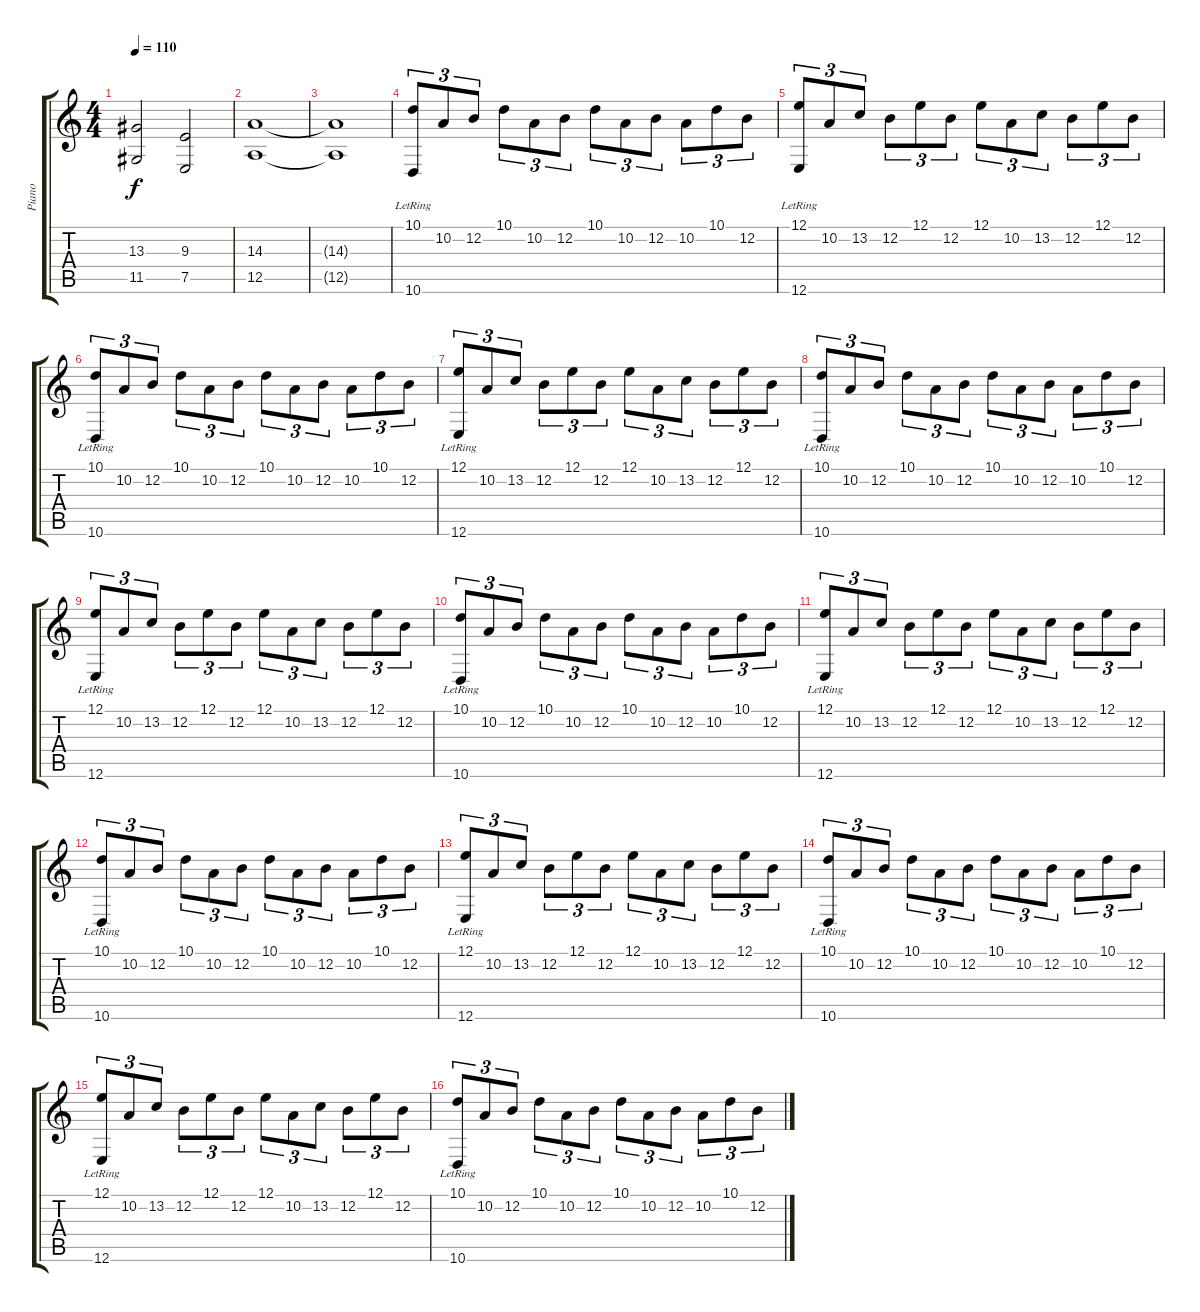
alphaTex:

\track ("Piano" "Piano") {instrument brightacousticpiano}
\staff {score tabs}
\tuning (E4 B3 G3 D3 A2 E2) {hide}
\ts (4 4)
\tempo 110
\clef g2
\ks c
(13.3 11.5).2{dy f} (9.3 7.5).2 |
(14.3 12.5).1 |
(14.3{t} 12.5{t}).1 |
(10.1 10.6{lr}).8{tu (3 2)} 10.2.8{tu (3 2)} 12.2.8{tu (3 2)} 10.1.8{tu (3 2)} 10.2.8{tu (3 2)} 12.2.8{tu (3 2)} 10.1.8{tu (3 2)} 10.2.8{tu (3 2)} 12.2.8{tu (3 2)} 10.2.8{tu (3 2)} 10.1.8{tu (3 2)} 12.2.8{tu (3 2)} |
(12.1 12.6{lr}).8{tu (3 2)} 10.2.8{tu (3 2)} 13.2.8{tu (3 2)} 12.2.8{tu (3 2)} 12.1.8{tu (3 2)} 12.2.8{tu (3 2)} 12.1.8{tu (3 2)} 10.2.8{tu (3 2)} 13.2.8{tu (3 2)} 12.2.8{tu (3 2)} 12.1.8{tu (3 2)} 12.2.8{tu (3 2)} |
(10.1 10.6{lr}).8{tu (3 2)} 10.2.8{tu (3 2)} 12.2.8{tu (3 2)} 10.1.8{tu (3 2)} 10.2.8{tu (3 2)} 12.2.8{tu (3 2)} 10.1.8{tu (3 2)} 10.2.8{tu (3 2)} 12.2.8{tu (3 2)} 10.2.8{tu (3 2)} 10.1.8{tu (3 2)} 12.2.8{tu (3 2)} |
(12.1 12.6{lr}).8{tu (3 2)} 10.2.8{tu (3 2)} 13.2.8{tu (3 2)} 12.2.8{tu (3 2)} 12.1.8{tu (3 2)} 12.2.8{tu (3 2)} 12.1.8{tu (3 2)} 10.2.8{tu (3 2)} 13.2.8{tu (3 2)} 12.2.8{tu (3 2)} 12.1.8{tu (3 2)} 12.2.8{tu (3 2)} |
(10.1 10.6{lr}).8{tu (3 2)} 10.2.8{tu (3 2)} 12.2.8{tu (3 2)} 10.1.8{tu (3 2)} 10.2.8{tu (3 2)} 12.2.8{tu (3 2)} 10.1.8{tu (3 2)} 10.2.8{tu (3 2)} 12.2.8{tu (3 2)} 10.2.8{tu (3 2)} 10.1.8{tu (3 2)} 12.2.8{tu (3 2)} |
(12.1 12.6{lr}).8{tu (3 2)} 10.2.8{tu (3 2)} 13.2.8{tu (3 2)} 12.2.8{tu (3 2)} 12.1.8{tu (3 2)} 12.2.8{tu (3 2)} 12.1.8{tu (3 2)} 10.2.8{tu (3 2)} 13.2.8{tu (3 2)} 12.2.8{tu (3 2)} 12.1.8{tu (3 2)} 12.2.8{tu (3 2)} |
(10.1 10.6{lr}).8{tu (3 2)} 10.2.8{tu (3 2)} 12.2.8{tu (3 2)} 10.1.8{tu (3 2)} 10.2.8{tu (3 2)} 12.2.8{tu (3 2)} 10.1.8{tu (3 2)} 10.2.8{tu (3 2)} 12.2.8{tu (3 2)} 10.2.8{tu (3 2)} 10.1.8{tu (3 2)} 12.2.8{tu (3 2)} |
(12.1 12.6{lr}).8{tu (3 2)} 10.2.8{tu (3 2)} 13.2.8{tu (3 2)} 12.2.8{tu (3 2)} 12.1.8{tu (3 2)} 12.2.8{tu (3 2)} 12.1.8{tu (3 2)} 10.2.8{tu (3 2)} 13.2.8{tu (3 2)} 12.2.8{tu (3 2)} 12.1.8{tu (3 2)} 12.2.8{tu (3 2)} |
(10.1 10.6{lr}).8{tu (3 2)} 10.2.8{tu (3 2)} 12.2.8{tu (3 2)} 10.1.8{tu (3 2)} 10.2.8{tu (3 2)} 12.2.8{tu (3 2)} 10.1.8{tu (3 2)} 10.2.8{tu (3 2)} 12.2.8{tu (3 2)} 10.2.8{tu (3 2)} 10.1.8{tu (3 2)} 12.2.8{tu (3 2)} |
(12.1 12.6{lr}).8{tu (3 2)} 10.2.8{tu (3 2)} 13.2.8{tu (3 2)} 12.2.8{tu (3 2)} 12.1.8{tu (3 2)} 12.2.8{tu (3 2)} 12.1.8{tu (3 2)} 10.2.8{tu (3 2)} 13.2.8{tu (3 2)} 12.2.8{tu (3 2)} 12.1.8{tu (3 2)} 12.2.8{tu (3 2)} |
(10.1 10.6{lr}).8{tu (3 2)} 10.2.8{tu (3 2)} 12.2.8{tu (3 2)} 10.1.8{tu (3 2)} 10.2.8{tu (3 2)} 12.2.8{tu (3 2)} 10.1.8{tu (3 2)} 10.2.8{tu (3 2)} 12.2.8{tu (3 2)} 10.2.8{tu (3 2)} 10.1.8{tu (3 2)} 12.2.8{tu (3 2)} |
(12.1 12.6{lr}).8{tu (3 2)} 10.2.8{tu (3 2)} 13.2.8{tu (3 2)} 12.2.8{tu (3 2)} 12.1.8{tu (3 2)} 12.2.8{tu (3 2)} 12.1.8{tu (3 2)} 10.2.8{tu (3 2)} 13.2.8{tu (3 2)} 12.2.8{tu (3 2)} 12.1.8{tu (3 2)} 12.2.8{tu (3 2)} |
(10.1 10.6{lr}).8{tu (3 2)} 10.2.8{tu (3 2)} 12.2.8{tu (3 2)} 10.1.8{tu (3 2)} 10.2.8{tu (3 2)} 12.2.8{tu (3 2)} 10.1.8{tu (3 2)} 10.2.8{tu (3 2)} 12.2.8{tu (3 2)} 10.2.8{tu (3 2)} 10.1.8{tu (3 2)} 12.2.8{tu (3 2)}
